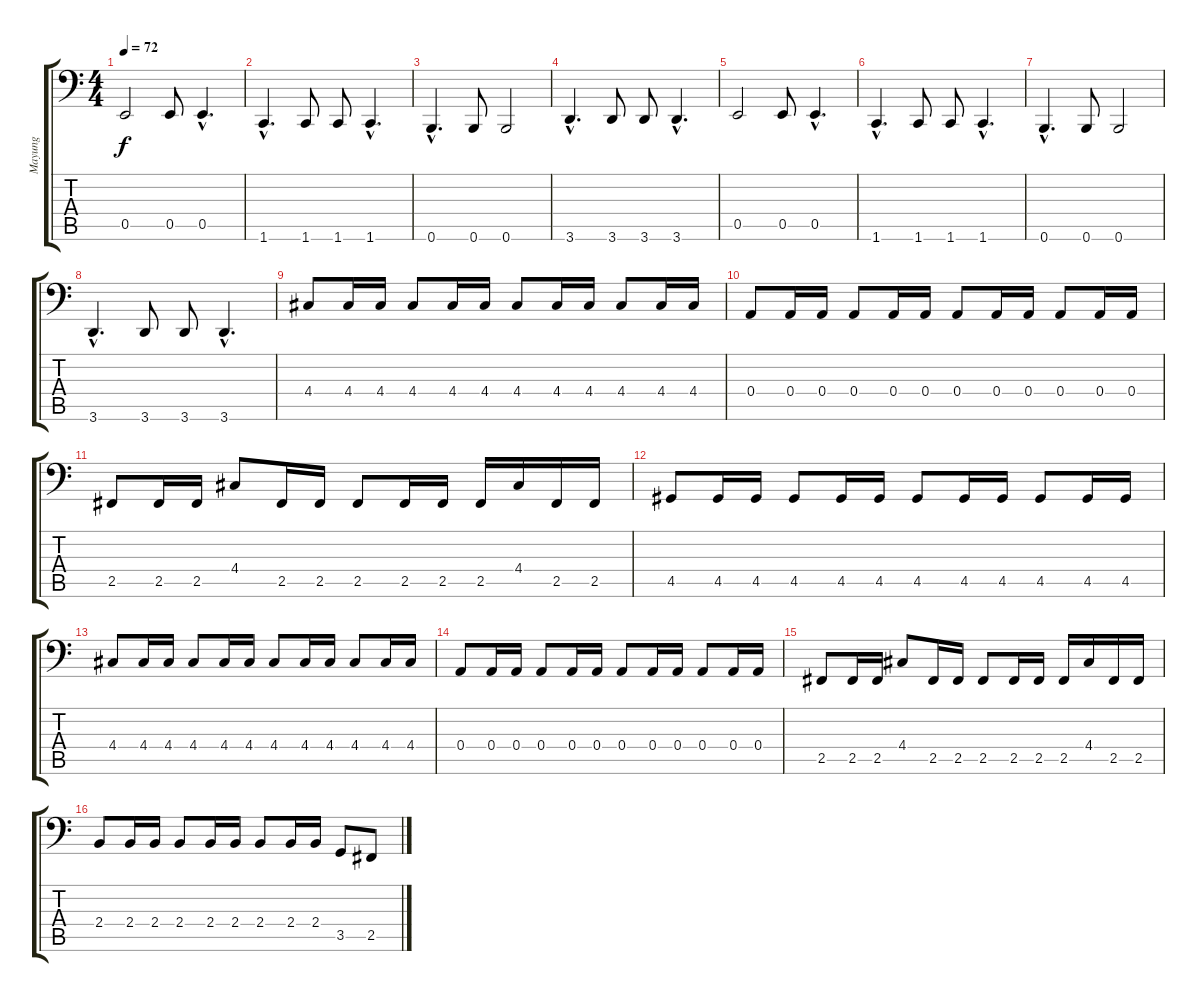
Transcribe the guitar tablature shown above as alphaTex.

\track ("Mayung" "Mayung") {instrument electricbassfinger}
\staff {score tabs}
\tuning (C3 G2 D2 A1 E1 B0) {hide}
\ts (4 4)
\tempo 72
\clef f4
\ks c
0.5.2{dy f} 0.5.8 0.5{hac}.4{d} |
1.6{hac}.4{d} 1.6.8 1.6.8 1.6{hac}.4{d} |
0.6{hac}.4{d} 0.6.8 0.6.2 |
3.6{hac}.4{d} 3.6.8 3.6.8 3.6{hac}.4{d} |
0.5.2 0.5.8 0.5{hac}.4{d} |
1.6{hac}.4{d} 1.6.8 1.6.8 1.6{hac}.4{d} |
0.6{hac}.4{d} 0.6.8 0.6.2 |
3.6{hac}.4{d} 3.6.8 3.6.8 3.6{hac}.4{d} |
4.4.8 4.4.16 4.4.16 4.4.8 4.4.16 4.4.16 4.4.8 4.4.16 4.4.16 4.4.8 4.4.16 4.4.16 |
0.4.8 0.4.16 0.4.16 0.4.8 0.4.16 0.4.16 0.4.8 0.4.16 0.4.16 0.4.8 0.4.16 0.4.16 |
2.5.8 2.5.16 2.5.16 4.4.8 2.5.16 2.5.16 2.5.8 2.5.16 2.5.16 2.5.16 4.4.16 2.5.16 2.5.16 |
4.5.8 4.5.16 4.5.16 4.5.8 4.5.16 4.5.16 4.5.8 4.5.16 4.5.16 4.5.8 4.5.16 4.5.16 |
4.4.8 4.4.16 4.4.16 4.4.8 4.4.16 4.4.16 4.4.8 4.4.16 4.4.16 4.4.8 4.4.16 4.4.16 |
0.4.8 0.4.16 0.4.16 0.4.8 0.4.16 0.4.16 0.4.8 0.4.16 0.4.16 0.4.8 0.4.16 0.4.16 |
2.5.8 2.5.16 2.5.16 4.4.8 2.5.16 2.5.16 2.5.8 2.5.16 2.5.16 2.5.16 4.4.16 2.5.16 2.5.16 |
2.4.8 2.4.16 2.4.16 2.4.8 2.4.16 2.4.16 2.4.8 2.4.16 2.4.16 3.5.8 2.5.8
